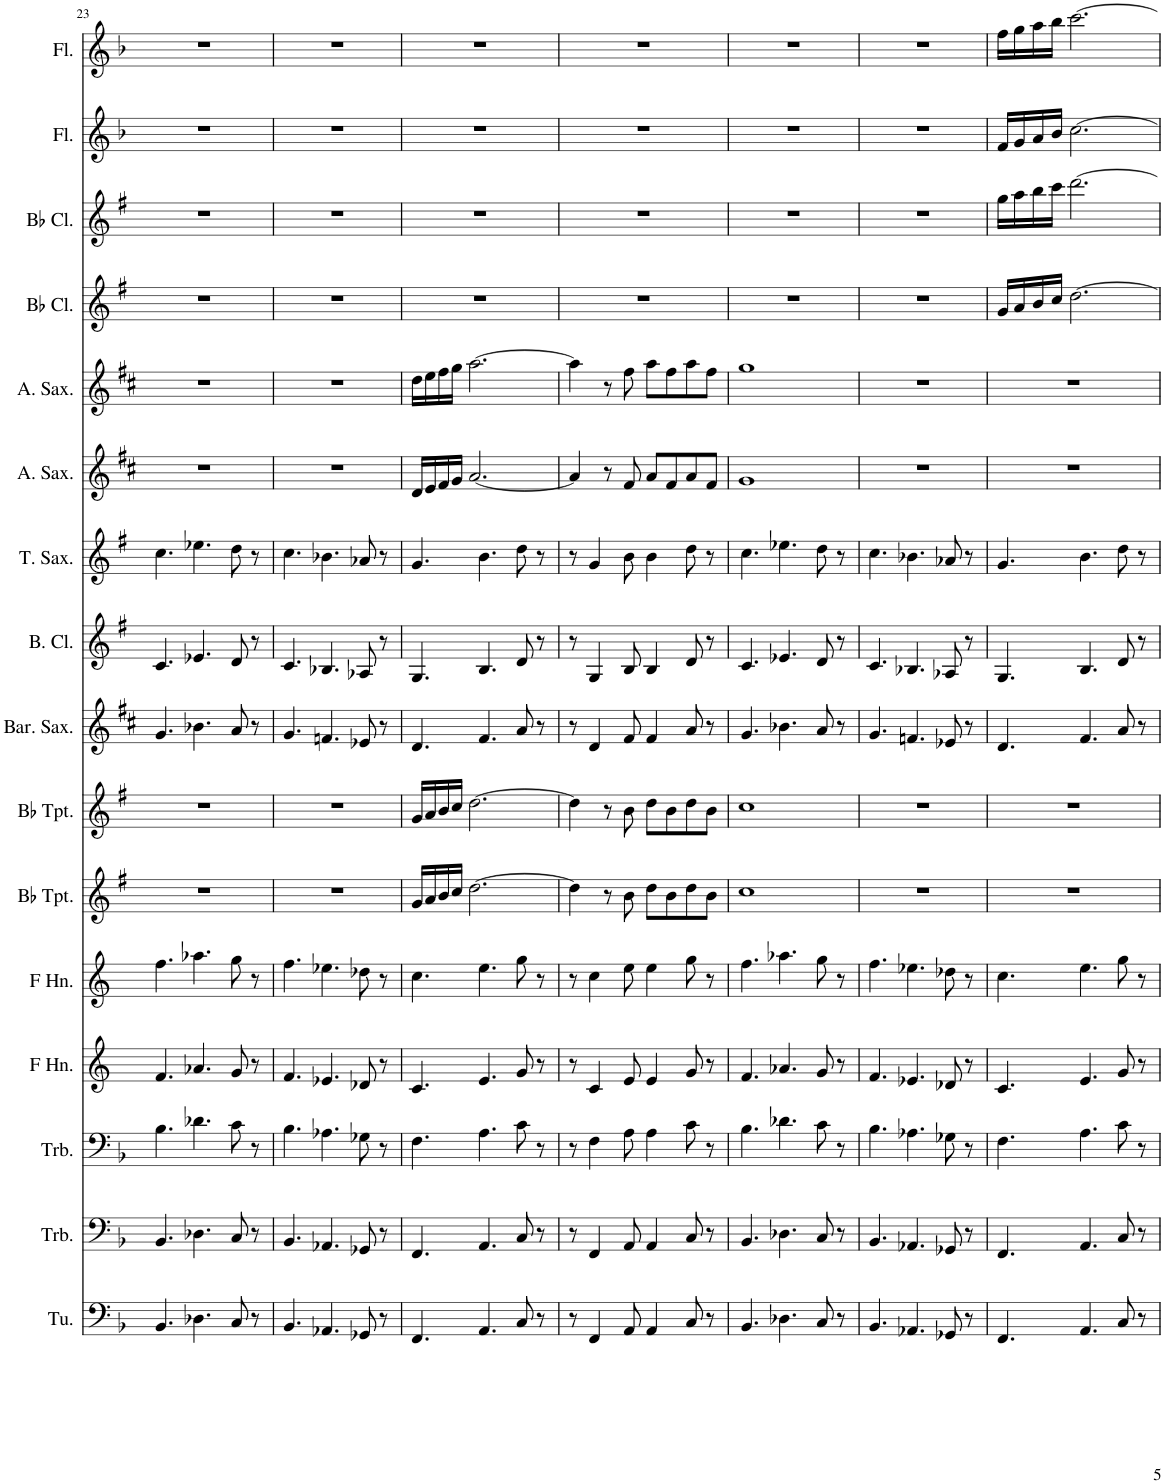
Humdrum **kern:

**kern	**kern	**kern	**kern	**kern	**kern	**kern	**kern	**kern	**kern	**kern	**kern	**kern	**kern	**kern	**kern
*part16	*part15	*part14	*part13	*part12	*part11	*part10	*part9	*part8	*part7	*part6	*part5	*part4	*part3	*part2	*part1
*staff16	*staff15	*staff14	*staff13	*staff12	*staff11	*staff10	*staff9	*staff8	*staff7	*staff6	*staff5	*staff4	*staff3	*staff2	*staff1
*I"Tuba	*I"Trombone	*I"Trombone	*I"Horn in F	*I"Horn in F	*I"Bb Trumpet	*I"Bb Trumpet	*I"Baritone Saxophone	*I"Bass Clarinet	*I"Tenor Saxophone	*I"Alto Saxophone	*I"Alto Saxophone	*I"Bb Clarinet	*I"Bb Clarinet	*I"Flute	*I"Flute
*I'Tu.	*I'Trb.	*I'Trb.	*	*	*I'Bb Tpt.	*I'Bb Tpt.	*I'Bar. Sax.	*I'B. Cl.	*I'T. Sax.	*I'A. Sax.	*I'A. Sax.	*I'Bb Cl.	*I'Bb Cl.	*I'Fl.	*I'Fl.
!!LO:PB:g=z
*clefF4	*clefF4	*clefF4	*clefG2	*clefG2	*clefG2	*clefG2	*clefG2	*clefG2	*clefG2	*clefG2	*clefG2	*clefG2	*clefG2	*clefG2	*clefG2
*	*	*	*Trd4c7	*Trd4c7	*Trd1c2	*Trd1c2	*Trd12c21	*Trd8c14	*Trd8c14	*Trd5c9	*Trd5c9	*Trd1c2	*Trd1c2	*	*
*k[b-]	*k[b-]	*k[b-]	*k[]	*k[]	*k[f#]	*k[f#]	*k[f#c#]	*k[f#]	*k[f#]	*k[f#c#]	*k[f#c#]	*k[f#]	*k[f#]	*k[b-]	*k[b-]
*M2/2	*M2/2	*M2/2	*M2/2	*M2/2	*M2/2	*M2/2	*M2/2	*M2/2	*M2/2	*M2/2	*M2/2	*M2/2	*M2/2	*M2/2	*M2/2
*met(c|)	*met(c|)	*met(c|)	*met(c|)	*met(c|)	*met(c|)	*met(c|)	*met(c|)	*met(c|)	*met(c|)	*met(c|)	*met(c|)	*met(c|)	*met(c|)	*met(c|)	*met(c|)
=23	=23	=23	=23	=23	=23	=23	=23	=23	=23	=23	=23	=23	=23	=23	=23
4.BB-/	4.BB-/	4.B-\	4.f/	4.ff\	1r	1r	4.g/	4.c/	4.cc\	1r	1r	1r	1r	1r	1r
4.D-X\	4.D-X\	4.d-X\	4.a-X/	4.aa-X\	.	.	4.b-X\	4.e-X/	4.ee-X\	.	.	.	.	.	.
8C/	8C/	8c\	8g/	8gg\	.	.	8a/	8d/	8dd\	.	.	.	.	.	.
8r	8r	8r	8r	8r	.	.	8r	8r	8r	.	.	.	.	.	.
=24	=24	=24	=24	=24	=24	=24	=24	=24	=24	=24	=24	=24	=24	=24	=24
4.BB-/	4.BB-/	4.B-\	4.f/	4.ff\	1r	1r	4.g/	4.c/	4.cc\	1r	1r	1r	1r	1r	1r
4.AA-X/	4.AA-X/	4.A-X\	4.e-X/	4.ee-X\	.	.	4.fn/	4.B-X/	4.b-X\	.	.	.	.	.	.
8GG-X/	8GG-X/	8G-X\	8d-X/	8dd-X\	.	.	8e-X/	8A-X/	8a-X/	.	.	.	.	.	.
8r	8r	8r	8r	8r	.	.	8r	8r	8r	.	.	.	.	.	.
=25	=25	=25	=25	=25	=25	=25	=25	=25	=25	=25	=25	=25	=25	=25	=25
4.FF/	4.FF/	4.F\	4.c/	4.cc\	16g/LL	16g/LL	4.d/	4.G/	4.g/	16d/LL	16dd\LL	1r	1r	1r	1r
.	.	.	.	.	16a/	16a/	.	.	.	16e/	16ee\	.	.	.	.
.	.	.	.	.	16b/	16b/	.	.	.	16f#/	16ff#\	.	.	.	.
.	.	.	.	.	16cc/JJ	16cc/JJ	.	.	.	16g/JJ	16gg\JJ	.	.	.	.
.	.	.	.	.	[2.dd\	[2.dd\	.	.	.	[2.a/	[2.aa\	.	.	.	.
4.AA/	4.AA/	4.A\	4.e/	4.ee\	.	.	4.f#/	4.B/	4.b\	.	.	.	.	.	.
8C/	8C/	8c\	8g/	8gg\	.	.	8a/	8d/	8dd\	.	.	.	.	.	.
8r	8r	8r	8r	8r	.	.	8r	8r	8r	.	.	.	.	.	.
=26	=26	=26	=26	=26	=26	=26	=26	=26	=26	=26	=26	=26	=26	=26	=26
8r	8r	8r	8r	8r	4dd\]	4dd\]	8r	8r	8r	4a/]	4aa\]	1r	1r	1r	1r
4FF/	4FF/	4F\	4c/	4cc\	.	.	4d/	4G/	4g/	.	.	.	.	.	.
.	.	.	.	.	8r	8r	.	.	.	8r	8r	.	.	.	.
8AA/	8AA/	8A\	8e/	8ee\	8b\	8b\	8f#/	8B/	8b\	8f#/	8ff#\	.	.	.	.
4AA/	4AA/	4A\	4e/	4ee\	8dd\L	8dd\L	4f#/	4B/	4b\	8a/L	8aa\L	.	.	.	.
.	.	.	.	.	8b\	8b\	.	.	.	8f#/	8ff#\	.	.	.	.
8C/	8C/	8c\	8g/	8gg\	8dd\	8dd\	8a/	8d/	8dd\	8a/	8aa\	.	.	.	.
8r	8r	8r	8r	8r	8b\J	8b\J	8r	8r	8r	8f#/J	8ff#\J	.	.	.	.
=27	=27	=27	=27	=27	=27	=27	=27	=27	=27	=27	=27	=27	=27	=27	=27
4.BB-/	4.BB-/	4.B-\	4.f/	4.ff\	1cc	1cc	4.g/	4.c/	4.cc\	1g	1gg	1r	1r	1r	1r
4.D-X\	4.D-X\	4.d-X\	4.a-X/	4.aa-X\	.	.	4.b-X\	4.e-X/	4.ee-X\	.	.	.	.	.	.
8C/	8C/	8c\	8g/	8gg\	.	.	8a/	8d/	8dd\	.	.	.	.	.	.
8r	8r	8r	8r	8r	.	.	8r	8r	8r	.	.	.	.	.	.
=28	=28	=28	=28	=28	=28	=28	=28	=28	=28	=28	=28	=28	=28	=28	=28
4.BB-/	4.BB-/	4.B-\	4.f/	4.ff\	1r	1r	4.g/	4.c/	4.cc\	1r	1r	1r	1r	1r	1r
4.AA-X/	4.AA-X/	4.A-X\	4.e-X/	4.ee-X\	.	.	4.fn/	4.B-X/	4.b-X\	.	.	.	.	.	.
8GG-X/	8GG-X/	8G-X\	8d-X/	8dd-X\	.	.	8e-X/	8A-X/	8a-X/	.	.	.	.	.	.
8r	8r	8r	8r	8r	.	.	8r	8r	8r	.	.	.	.	.	.
=29	=29	=29	=29	=29	=29	=29	=29	=29	=29	=29	=29	=29	=29	=29	=29
4.FF/	4.FF/	4.F\	4.c/	4.cc\	1r	1r	4.d/	4.G/	4.g/	1r	1r	16g/LL	16gg\LL	16f/LL	16ff\LL
.	.	.	.	.	.	.	.	.	.	.	.	16a/	16aa\	16g/	16gg\
.	.	.	.	.	.	.	.	.	.	.	.	16b/	16bb\	16a/	16aa\
.	.	.	.	.	.	.	.	.	.	.	.	16cc/JJ	16ccc\JJ	16b-/JJ	16bb-\JJ
.	.	.	.	.	.	.	.	.	.	.	.	[2.dd\	[2.ddd\	[2.cc\	[2.ccc\
4.AA/	4.AA/	4.A\	4.e/	4.ee\	.	.	4.f#/	4.B/	4.b\	.	.	.	.	.	.
8C/	8C/	8c\	8g/	8gg\	.	.	8a/	8d/	8dd\	.	.	.	.	.	.
8r	8r	8r	8r	8r	.	.	8r	8r	8r	.	.	.	.	.	.
=	=	=	=	=	=	=	=	=	=	=	=	=	=	=	=
*-	*-	*-	*-	*-	*-	*-	*-	*-	*-	*-	*-	*-	*-	*-	*-
